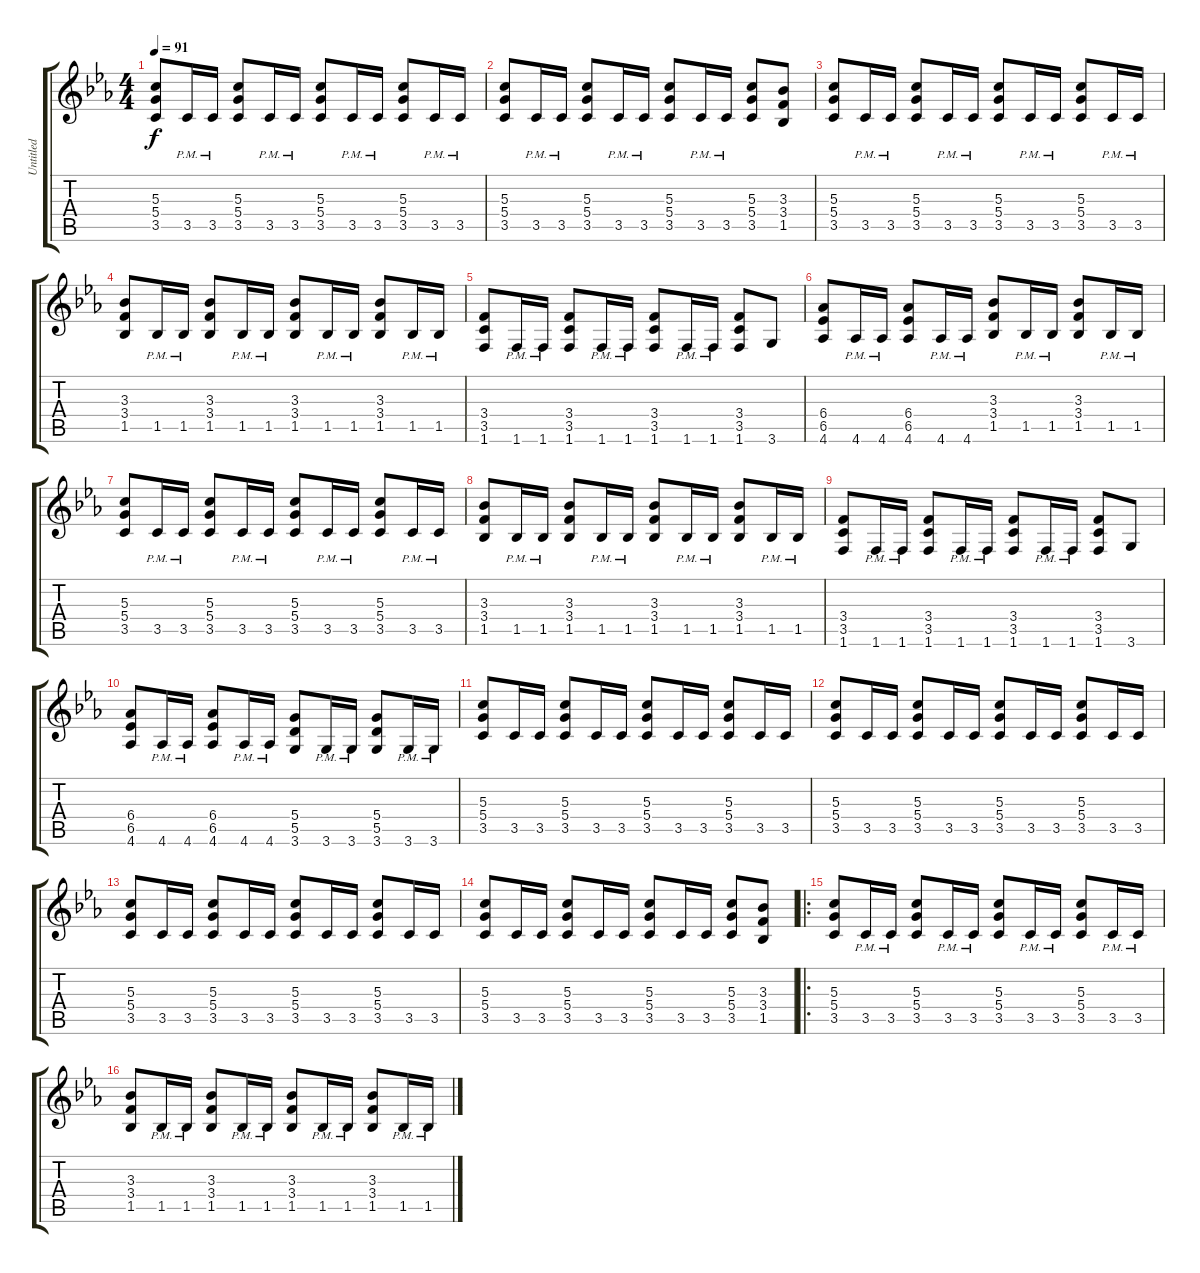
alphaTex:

\track ("Untitled" "Untitled") {instrument distortionguitar}
\staff {score tabs}
\tuning (E4 B3 G3 D3 A2 E2) {hide}
\ts (4 4)
\tempo 91
\clef g2
\ks eb
(5.3 5.4 3.5).8{dy f instrument distortionguitar} 3.5{pm}.16 3.5{pm}.16 (5.3 5.4 3.5).8 3.5{pm}.16 3.5{pm}.16 (5.3 5.4 3.5).8 3.5{pm}.16 3.5{pm}.16 (5.3 5.4 3.5).8 3.5{pm}.16 3.5{pm}.16 |
(5.3 5.4 3.5).8 3.5{pm}.16 3.5{pm}.16 (5.3 5.4 3.5).8 3.5{pm}.16 3.5{pm}.16 (5.3 5.4 3.5).8 3.5{pm}.16 3.5{pm}.16 (5.3 5.4 3.5).8 (3.3 3.4 1.5).8 |
(5.3 5.4 3.5).8 3.5{pm}.16 3.5{pm}.16 (5.3 5.4 3.5).8 3.5{pm}.16 3.5{pm}.16 (5.3 5.4 3.5).8 3.5{pm}.16 3.5{pm}.16 (5.3 5.4 3.5).8 3.5{pm}.16 3.5{pm}.16 |
(3.3 3.4 1.5).8 1.5{pm}.16 1.5{pm}.16 (3.3 3.4 1.5).8 1.5{pm}.16 1.5{pm}.16 (3.3 3.4 1.5).8 1.5{pm}.16 1.5{pm}.16 (3.3 3.4 1.5).8 1.5{pm}.16 1.5{pm}.16 |
(3.4 3.5 1.6).8 1.6{pm}.16 1.6{pm}.16 (3.4 3.5 1.6).8 1.6{pm}.16 1.6{pm}.16 (3.4 3.5 1.6).8 1.6{pm}.16 1.6{pm}.16 (3.4 3.5 1.6).8 3.6.8 |
(6.4 6.5 4.6).8 4.6{pm}.16 4.6{pm}.16 (6.4 6.5 4.6).8 4.6{pm}.16 4.6{pm}.16 (3.3 3.4 1.5).8 1.5{pm}.16 1.5{pm}.16 (3.3 3.4 1.5).8 1.5{pm}.16 1.5{pm}.16 |
(5.3 5.4 3.5).8 3.5{pm}.16 3.5{pm}.16 (5.3 5.4 3.5).8 3.5{pm}.16 3.5{pm}.16 (5.3 5.4 3.5).8 3.5{pm}.16 3.5{pm}.16 (5.3 5.4 3.5).8 3.5{pm}.16 3.5{pm}.16 |
(3.3 3.4 1.5).8 1.5{pm}.16 1.5{pm}.16 (3.3 3.4 1.5).8 1.5{pm}.16 1.5{pm}.16 (3.3 3.4 1.5).8 1.5{pm}.16 1.5{pm}.16 (3.3 3.4 1.5).8 1.5{pm}.16 1.5{pm}.16 |
(3.4 3.5 1.6).8 1.6{pm}.16 1.6{pm}.16 (3.4 3.5 1.6).8 1.6{pm}.16 1.6{pm}.16 (3.4 3.5 1.6).8 1.6{pm}.16 1.6{pm}.16 (3.4 3.5 1.6).8 3.6.8 |
(6.4 6.5 4.6).8 4.6{pm}.16 4.6{pm}.16 (6.4 6.5 4.6).8 4.6{pm}.16 4.6{pm}.16 (5.4 5.5 3.6).8 3.6{pm}.16 3.6{pm}.16 (5.4 5.5 3.6).8 3.6{pm}.16 3.6{pm}.16 |
(5.3 5.4 3.5).8 3.5.16 3.5.16 (5.3 5.4 3.5).8 3.5.16 3.5.16 (5.3 5.4 3.5).8 3.5.16 3.5.16 (5.3 5.4 3.5).8 3.5.16 3.5.16 |
(5.3 5.4 3.5).8 3.5.16 3.5.16 (5.3 5.4 3.5).8 3.5.16 3.5.16 (5.3 5.4 3.5).8 3.5.16 3.5.16 (5.3 5.4 3.5).8 3.5.16 3.5.16 |
(5.3 5.4 3.5).8 3.5.16 3.5.16 (5.3 5.4 3.5).8 3.5.16 3.5.16 (5.3 5.4 3.5).8 3.5.16 3.5.16 (5.3 5.4 3.5).8 3.5.16 3.5.16 |
(5.3 5.4 3.5).8 3.5.16 3.5.16 (5.3 5.4 3.5).8 3.5.16 3.5.16 (5.3 5.4 3.5).8 3.5.16 3.5.16 (5.3 5.4 3.5).8 (3.3 3.4 1.5).8 |
\ro
(5.3 5.4 3.5).8 3.5{pm}.16 3.5{pm}.16 (5.3 5.4 3.5).8 3.5{pm}.16 3.5{pm}.16 (5.3 5.4 3.5).8 3.5{pm}.16 3.5{pm}.16 (5.3 5.4 3.5).8 3.5{pm}.16 3.5{pm}.16 |
(3.3 3.4 1.5).8 1.5{pm}.16 1.5{pm}.16 (3.3 3.4 1.5).8 1.5{pm}.16 1.5{pm}.16 (3.3 3.4 1.5).8 1.5{pm}.16 1.5{pm}.16 (3.3 3.4 1.5).8 1.5{pm}.16 1.5{pm}.16
